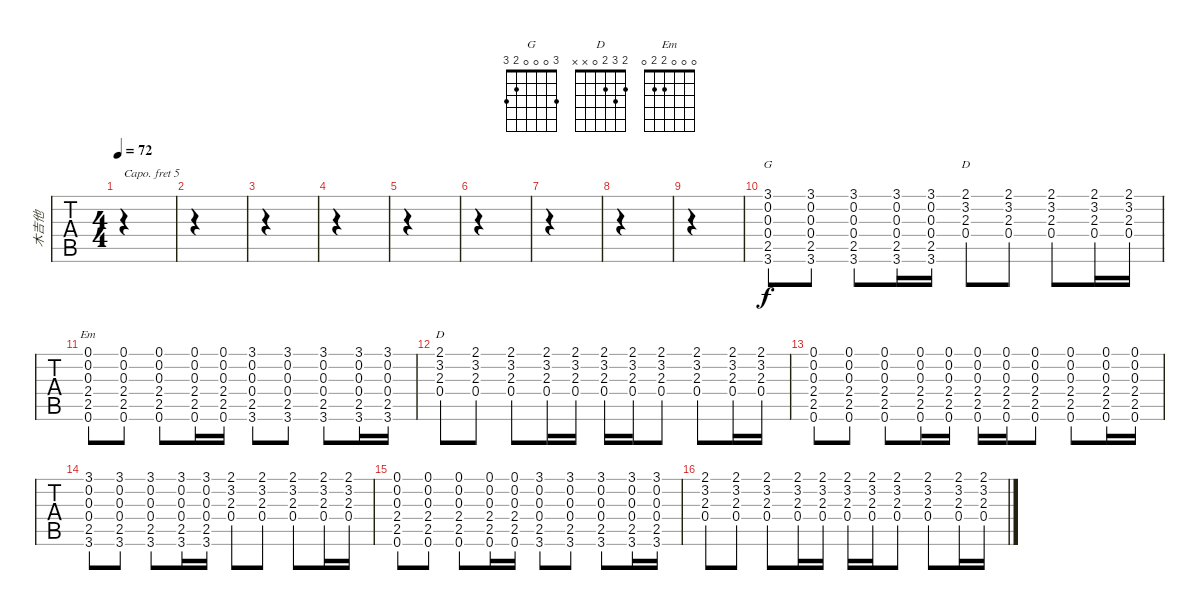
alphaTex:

\track ("木吉他" "木吉他") {instrument acousticguitarsteel}
\staff {tabs}
\capo 5
\tuning (E4 B3 G3 D3 A2 E2) {hide}
\chord ("G" 3 0 0 0 2 3)
\chord ("D" 2 3 2 0 x x) {barre 2}
\chord ("Em" 0 0 0 2 2 0)
\chord ("D" 2 3 2 0 x x)
\ts (4 4)
\tempo 72
\clef g2
\ks c
|
|
|
|
|
|
|
|
|
(3.1 0.2 0.3 0.4 2.5 3.6).8{ch "G" volume 6} (3.1 0.2 0.3 0.4 2.5 3.6).8 (3.1 0.2 0.3 0.4 2.5 3.6).8 (3.1 0.2 0.3 0.4 2.5 3.6).16 (3.1 0.2 0.3 0.4 2.5 3.6).16 (2.1 3.2 2.3 0.4).8{ch "D"} (2.1 3.2 2.3 0.4).8 (2.1 3.2 2.3 0.4).8 (2.1 3.2 2.3 0.4).16 (2.1 3.2 2.3 0.4).16 |
(0.1 0.2 0.3 2.4 2.5 0.6).8{ch "Em"} (0.1 0.2 0.3 2.4 2.5 0.6).8 (0.1 0.2 0.3 2.4 2.5 0.6).8 (0.1 0.2 0.3 2.4 2.5 0.6).16 (0.1 0.2 0.3 2.4 2.5 0.6).16 (3.1 0.2 0.3 0.4 2.5 3.6).8 (3.1 0.2 0.3 0.4 2.5 3.6).8 (3.1 0.2 0.3 0.4 2.5 3.6).8 (3.1 0.2 0.3 0.4 2.5 3.6).16 (3.1 0.2 0.3 0.4 2.5 3.6).16 |
(2.1 3.2 2.3 0.4).8{ch "D"} (2.1 3.2 2.3 0.4).8 (2.1 3.2 2.3 0.4).8 (2.1 3.2 2.3 0.4).16 (2.1 3.2 2.3 0.4).16 (2.1 3.2 2.3 0.4).16 (2.1 3.2 2.3 0.4).16 (2.1 3.2 2.3 0.4).8 (2.1 3.2 2.3 0.4).8 (2.1 3.2 2.3 0.4).16 (2.1 3.2 2.3 0.4).16 |
(0.1 0.2 0.3 2.4 2.5 0.6).8 (0.1 0.2 0.3 2.4 2.5 0.6).8 (0.1 0.2 0.3 2.4 2.5 0.6).8 (0.1 0.2 0.3 2.4 2.5 0.6).16 (0.1 0.2 0.3 2.4 2.5 0.6).16 (0.1 0.2 0.3 2.4 2.5 0.6).16 (0.1 0.2 0.3 2.4 2.5 0.6).16 (0.1 0.2 0.3 2.4 2.5 0.6).8 (0.1 0.2 0.3 2.4 2.5 0.6).8 (0.1 0.2 0.3 2.4 2.5 0.6).16 (0.1 0.2 0.3 2.4 2.5 0.6).16 |
(3.1 0.2 0.3 0.4 2.5 3.6).8 (3.1 0.2 0.3 0.4 2.5 3.6).8 (3.1 0.2 0.3 0.4 2.5 3.6).8 (3.1 0.2 0.3 0.4 2.5 3.6).16 (3.1 0.2 0.3 0.4 2.5 3.6).16 (2.1 3.2 2.3 0.4).8 (2.1 3.2 2.3 0.4).8 (2.1 3.2 2.3 0.4).8 (2.1 3.2 2.3 0.4).16 (2.1 3.2 2.3 0.4).16 |
(0.1 0.2 0.3 2.4 2.5 0.6).8 (0.1 0.2 0.3 2.4 2.5 0.6).8 (0.1 0.2 0.3 2.4 2.5 0.6).8 (0.1 0.2 0.3 2.4 2.5 0.6).16 (0.1 0.2 0.3 2.4 2.5 0.6).16 (3.1 0.2 0.3 0.4 2.5 3.6).8 (3.1 0.2 0.3 0.4 2.5 3.6).8 (3.1 0.2 0.3 0.4 2.5 3.6).8 (3.1 0.2 0.3 0.4 2.5 3.6).16 (3.1 0.2 0.3 0.4 2.5 3.6).16 |
(2.1 3.2 2.3 0.4).8 (2.1 3.2 2.3 0.4).8 (2.1 3.2 2.3 0.4).8 (2.1 3.2 2.3 0.4).16 (2.1 3.2 2.3 0.4).16 (2.1 3.2 2.3 0.4).16 (2.1 3.2 2.3 0.4).16 (2.1 3.2 2.3 0.4).8 (2.1 3.2 2.3 0.4).8 (2.1 3.2 2.3 0.4).16 (2.1 3.2 2.3 0.4).16
